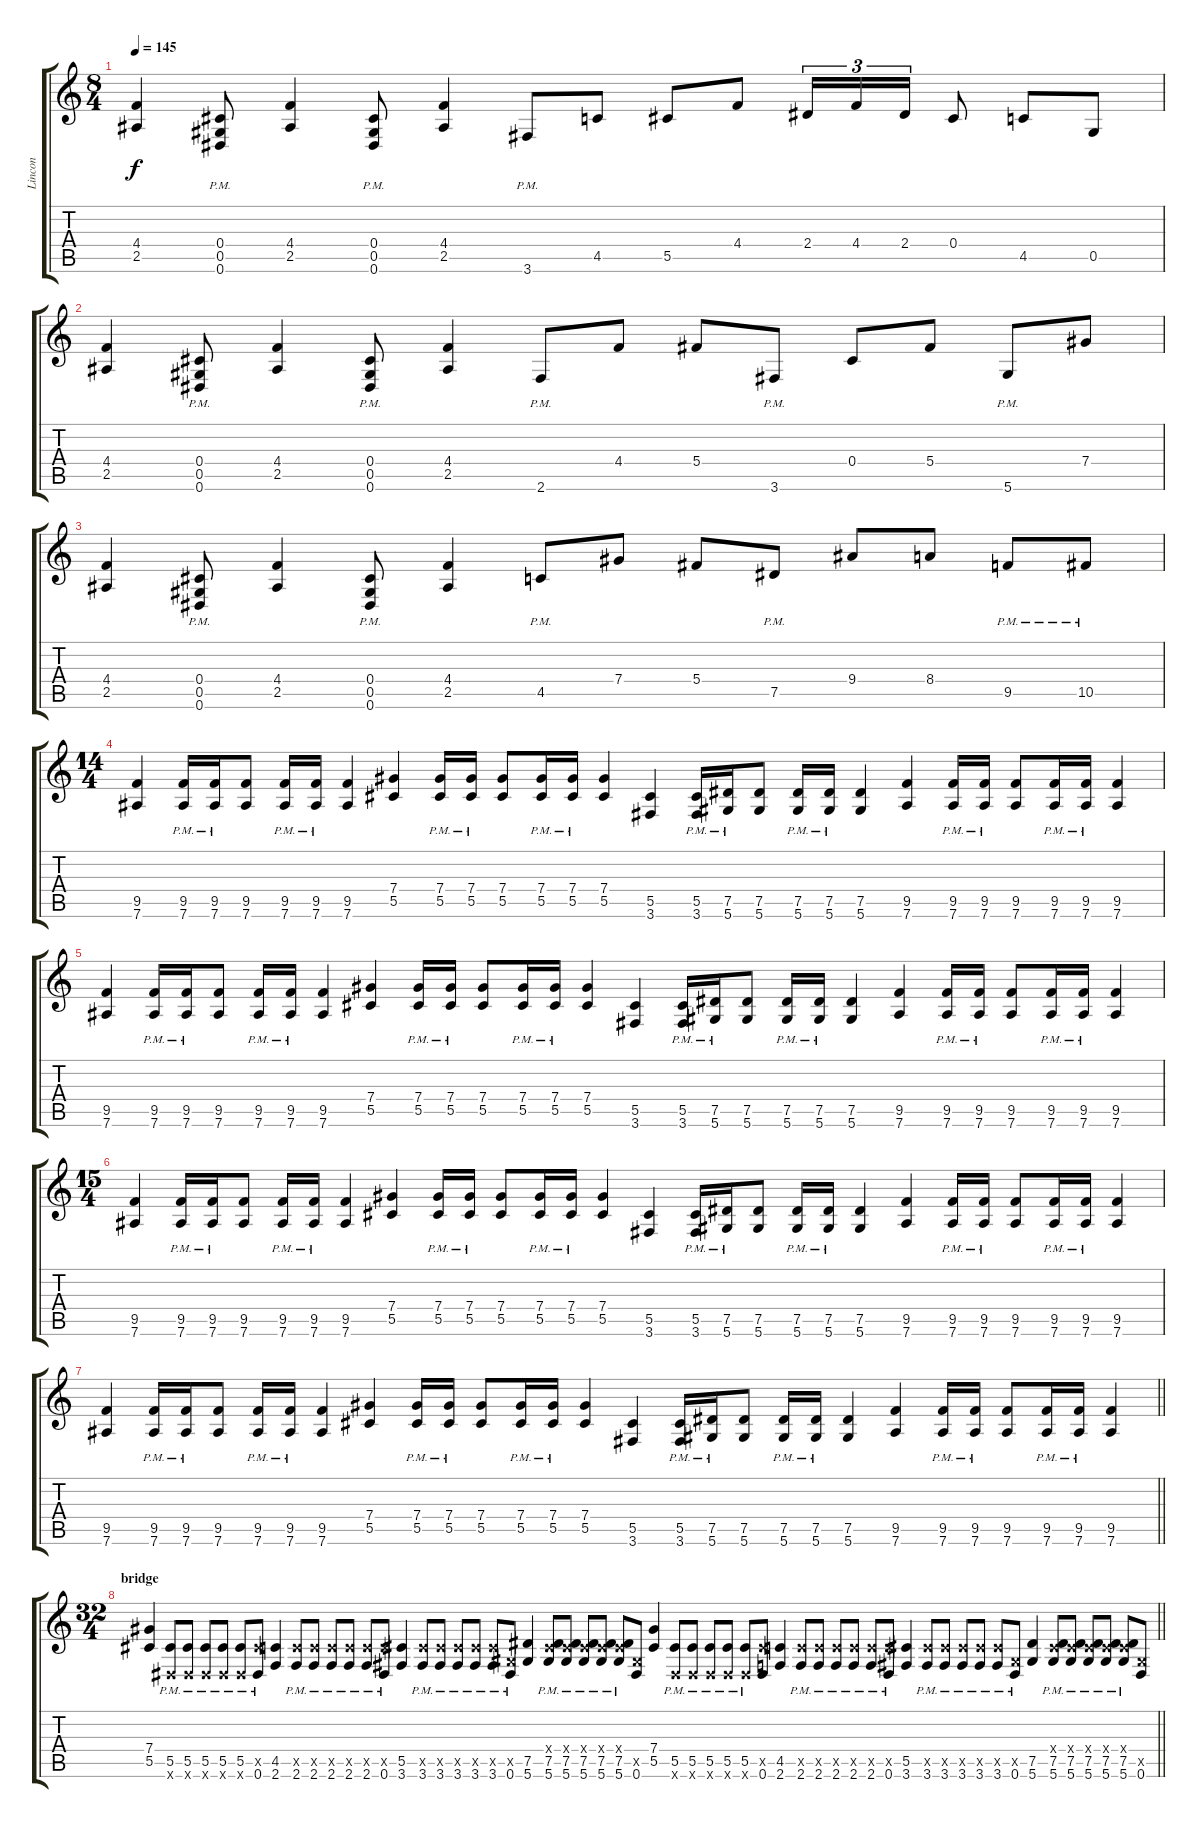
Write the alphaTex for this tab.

\track ("Lincon" "Lincon") {instrument distortionguitar}
\staff {score tabs}
\tuning (Eb4 Bb3 Gb3 Db3 Ab2 Eb2) {hide}
\ts (8 4)
\tempo 145
\clef g2
\ks c
(4.4 2.5).4{dy f} (0.4{pm} 0.5{pm} 0.6{pm}).8 (4.4 2.5).4 (0.4{pm} 0.5{pm} 0.6{pm}).8 (4.4 2.5).4 3.6{pm}.8 4.5.8 5.5.8 4.4.8 2.4.16{tu (3 2)} 4.4.16{tu (3 2)} 2.4.16{tu (3 2)} 0.4.8 4.5.8 0.5.8 |
(4.4 2.5).4 (0.4{pm} 0.5{pm} 0.6{pm}).8 (4.4 2.5).4 (0.4{pm} 0.5{pm} 0.6{pm}).8 (4.4 2.5).4 2.6{pm}.8 4.4.8 5.4.8 3.6{pm}.8 0.4.8 5.4.8 5.6{pm}.8 7.4.8 |
(4.4 2.5).4 (0.4{pm} 0.5{pm} 0.6{pm}).8 (4.4 2.5).4 (0.4{pm} 0.5{pm} 0.6{pm}).8 (4.4 2.5).4 4.5{pm}.8 7.4.8 5.4.8 7.5{pm}.8 9.4.8 8.4.8 9.5{pm}.8 10.5{pm}.8 |
\ts (14 4)
(9.5 7.6).4 (9.5{pm} 7.6{pm}).16 (9.5{pm} 7.6{pm}).16 (9.5 7.6).8 (9.5{pm} 7.6{pm}).16 (9.5{pm} 7.6{pm}).16 (9.5 7.6).4 (7.4 5.5).4 (7.4{pm} 5.5{pm}).16 (7.4{pm} 5.5{pm}).16 (7.4 5.5).8 (7.4{pm} 5.5{pm}).16 (7.4{pm} 5.5{pm}).16 (7.4 5.5).4 (5.5 3.6).4 (5.5{pm} 3.6{pm}).16 (7.5{pm} 5.6{pm}).16 (7.5 5.6).8 (7.5{pm} 5.6{pm}).16 (7.5{pm} 5.6{pm}).16 (7.5 5.6).4 (9.5 7.6).4 (9.5{pm} 7.6{pm}).16 (9.5{pm} 7.6{pm}).16 (9.5 7.6).8 (9.5{pm} 7.6{pm}).16 (9.5{pm} 7.6{pm}).16 (9.5 7.6).4 |
(9.5 7.6).4 (9.5{pm} 7.6{pm}).16 (9.5{pm} 7.6{pm}).16 (9.5 7.6).8 (9.5{pm} 7.6{pm}).16 (9.5{pm} 7.6{pm}).16 (9.5 7.6).4 (7.4 5.5).4 (7.4{pm} 5.5{pm}).16 (7.4{pm} 5.5{pm}).16 (7.4 5.5).8 (7.4{pm} 5.5{pm}).16 (7.4{pm} 5.5{pm}).16 (7.4 5.5).4 (5.5 3.6).4 (5.5{pm} 3.6{pm}).16 (7.5{pm} 5.6{pm}).16 (7.5 5.6).8 (7.5{pm} 5.6{pm}).16 (7.5{pm} 5.6{pm}).16 (7.5 5.6).4 (9.5 7.6).4 (9.5{pm} 7.6{pm}).16 (9.5{pm} 7.6{pm}).16 (9.5 7.6).8 (9.5{pm} 7.6{pm}).16 (9.5{pm} 7.6{pm}).16 (9.5 7.6).4 |
\ts (15 4)
(9.5 7.6).4 (9.5{pm} 7.6{pm}).16 (9.5{pm} 7.6{pm}).16 (9.5 7.6).8 (9.5{pm} 7.6{pm}).16 (9.5{pm} 7.6{pm}).16 (9.5 7.6).4 (7.4 5.5).4 (7.4{pm} 5.5{pm}).16 (7.4{pm} 5.5{pm}).16 (7.4 5.5).8 (7.4{pm} 5.5{pm}).16 (7.4{pm} 5.5{pm}).16 (7.4 5.5).4 (5.5 3.6).4 (5.5{pm} 3.6{pm}).16 (7.5{pm} 5.6{pm}).16 (7.5 5.6).8 (7.5{pm} 5.6{pm}).16 (7.5{pm} 5.6{pm}).16 (7.5 5.6).4 (9.5 7.6).4 (9.5{pm} 7.6{pm}).16 (9.5{pm} 7.6{pm}).16 (9.5 7.6).8 (9.5{pm} 7.6{pm}).16 (9.5{pm} 7.6{pm}).16 (9.5 7.6).4 |
\barLineRight lightlight
(9.5 7.6).4 (9.5{pm} 7.6{pm}).16 (9.5{pm} 7.6{pm}).16 (9.5 7.6).8 (9.5{pm} 7.6{pm}).16 (9.5{pm} 7.6{pm}).16 (9.5 7.6).4 (7.4 5.5).4 (7.4{pm} 5.5{pm}).16 (7.4{pm} 5.5{pm}).16 (7.4 5.5).8 (7.4{pm} 5.5{pm}).16 (7.4{pm} 5.5{pm}).16 (7.4 5.5).4 (5.5 3.6).4 (5.5{pm} 3.6{pm}).16 (7.5{pm} 5.6{pm}).16 (7.5 5.6).8 (7.5{pm} 5.6{pm}).16 (7.5{pm} 5.6{pm}).16 (7.5 5.6).4 (9.5 7.6).4 (9.5{pm} 7.6{pm}).16 (9.5{pm} 7.6{pm}).16 (9.5 7.6).8 (9.5{pm} 7.6{pm}).16 (9.5{pm} 7.6{pm}).16 (9.5 7.6).4 |
\ts (32 4)
\section ("" "bridge")
\barLineRight lightlight
(7.4 5.5).4{volume 16} (5.5{pm} 0.6{x}).8 (5.5{pm} 0.6{x}).8 (5.5{pm} 0.6{x}).8 (5.5{pm} 0.6{x}).8 (5.5{pm} 0.6{x}).8 (5.5{x} 0.6{pm}).8 (4.5 2.6).4 (4.5{x} 2.6{pm}).8 (4.5{x} 2.6{pm}).8 (4.5{x} 2.6{pm}).8 (4.5{x} 2.6{pm}).8 (4.5{x} 2.6{pm}).8 (4.5{x} 0.6{pm}).8 (5.5 3.6).4 (5.5{x} 3.6{pm}).8 (5.5{x} 3.6{pm}).8 (5.5{x} 3.6{pm}).8 (5.5{x} 3.6{pm}).8 (5.5{x} 3.6{pm}).8 (0.5{x} 0.6{pm}).8 (7.5 5.6).4 (0.4{x} 7.5{pm} 5.6{pm}).8 (0.4{x} 7.5{pm} 5.6{pm}).8 (0.4{x} 7.5{pm} 5.6{pm}).8 (0.4{x} 7.5{pm} 5.6{pm}).8 (0.4{x} 7.5{pm} 5.6{pm}).8 (0.5{x} 0.6).8 (7.4 5.5).4 (5.5{pm} 0.6{x}).8 (5.5{pm} 0.6{x}).8 (5.5{pm} 0.6{x}).8 (5.5{pm} 0.6{x}).8 (5.5{pm} 0.6{x}).8 (5.5{x} 0.6).8 (4.5 2.6).4 (4.5{x} 2.6{pm}).8 (4.5{x} 2.6{pm}).8 (4.5{x} 2.6{pm}).8 (4.5{x} 2.6{pm}).8 (4.5{x} 2.6{pm}).8 (4.5{x} 0.6{pm}).8 (5.5 3.6).4 (5.5{x} 3.6{pm}).8 (5.5{x} 3.6{pm}).8 (5.5{x} 3.6{pm}).8 (5.5{x} 3.6{pm}).8 (5.5{x} 3.6{pm}).8 (0.5{x} 0.6{pm}).8 (7.5 5.6).4 (0.4{x} 7.5{pm} 5.6{pm}).8 (0.4{x} 7.5{pm} 5.6{pm}).8 (0.4{x} 7.5{pm} 5.6{pm}).8 (0.4{x} 7.5{pm} 5.6{pm}).8 (0.4{x} 7.5{pm} 5.6{pm}).8 (0.5{x} 0.6).8
